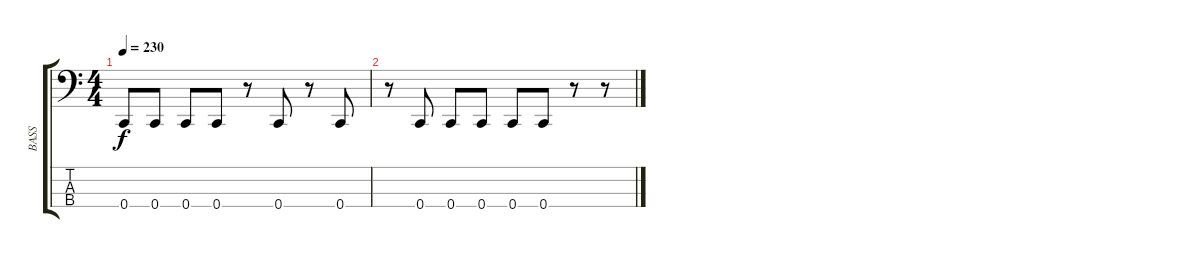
\track ("BASS" "BASS") {instrument electricbasspick}
\staff {score tabs}
\tuning (F2 C2 G1 C1) {hide}
\ts (4 4)
\tempo 230
\clef f4
\ks c
0.4.8{dy f} 0.4.8 0.4.8 0.4.8 r.8 0.4.8 r.8 0.4.8 |
r.8 0.4.8 0.4.8 0.4.8 0.4.8 0.4.8 r.8 r.8
